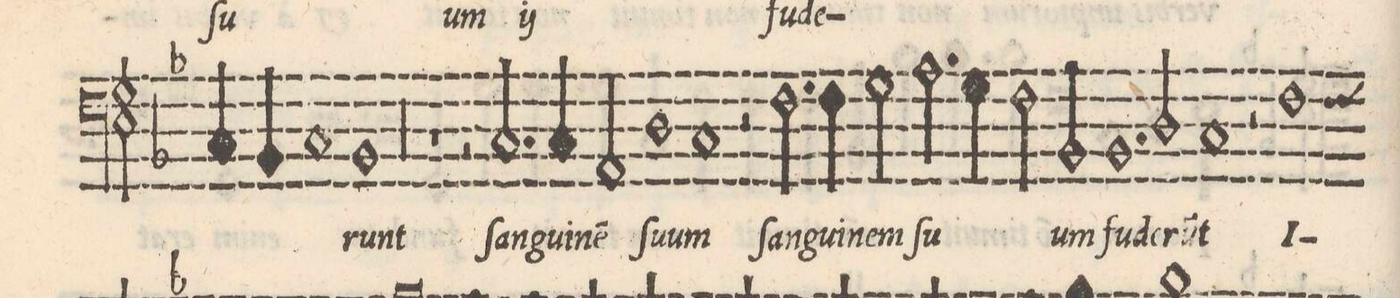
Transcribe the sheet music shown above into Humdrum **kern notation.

**kern	**text
*I"BASSO	*
*clefF4	*
*k[b-]	*
*met(C|)	*
*M2/1	*
*custos:C	*
4C/	.
4BB-/	.
=35-	=35-
1C	.
1BB-	-runt
=36-	=36-
00r	.
=37-	=37-
=38-	=38-
1r	.
2r	.
2.C/	ſan-
=39-	=39-
4C/	-gui-
2AA/	-ne(m)
1D	ſu-
=40-	=40-
1C	-um
2r	.
2.F\	ſan-
=41-	=41-
4F\	-gui-
2G\	-nem
2.A\	ſu-
4G\	.
=42-	=42-
2F\	.
2BB-/	-um
1.BB-	fu-
=43-	=43-
2D/	-de-
1C	-ru(n)t
=44-	=44-
2r	.
1F	I-
*-	*-
